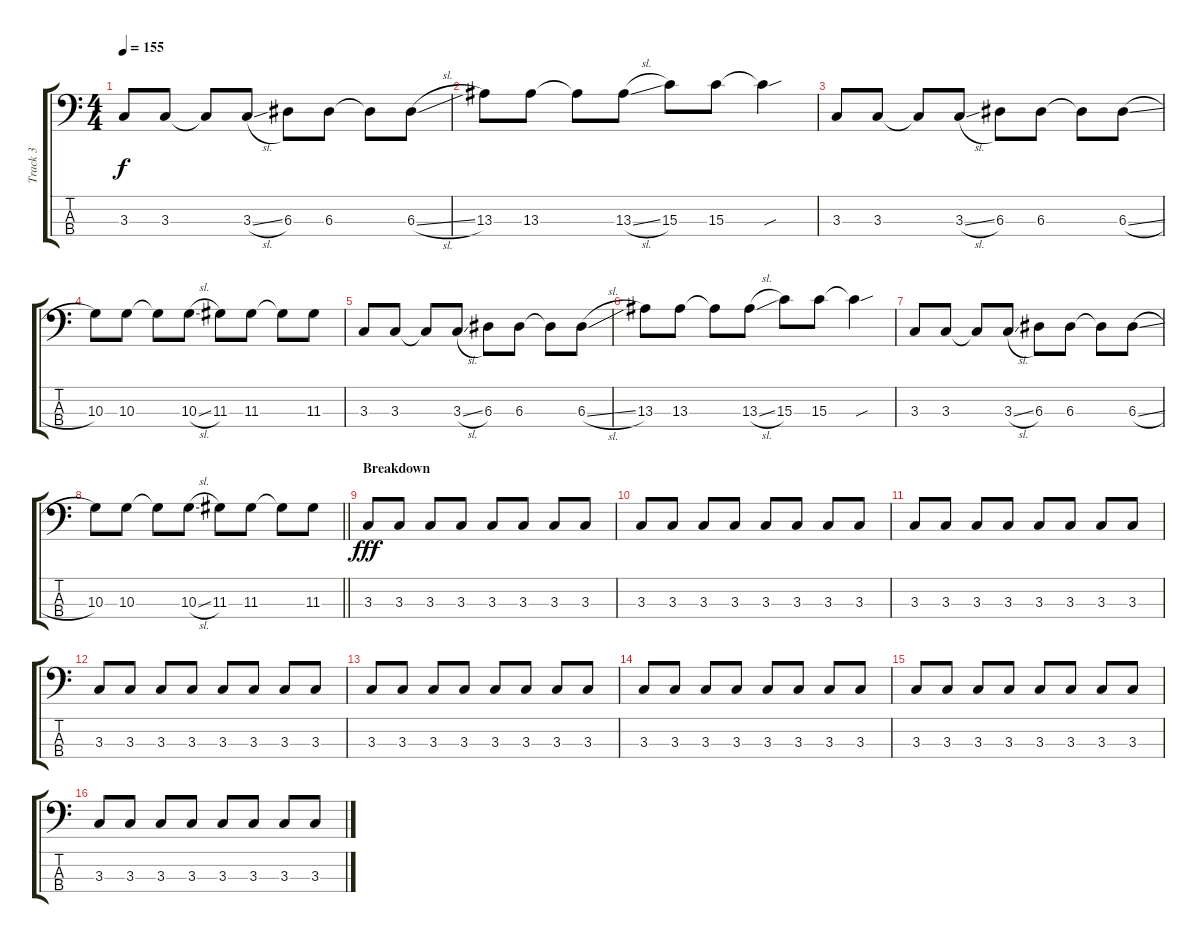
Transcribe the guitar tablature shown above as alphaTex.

\track ("Track 3" "Track 3") {instrument electricbassfinger}
\staff {score tabs}
\tuning (G2 D2 A1 E1) {hide}
\ts (4 4)
\tempo 155
\clef f4
\ks c
3.3.8{dy f} 3.3.8 3.3{t}.8 3.3{sl}.8 6.3.8 6.3.8 6.3{t}.8 6.3{sl}.8 |
13.3.8 13.3.8 13.3{t}.8 13.3{sl}.8 15.3.8 15.3.8 15.3{sou t}.4 |
3.3.8 3.3.8 3.3{t}.8 3.3{sl}.8 6.3.8 6.3.8 6.3{t}.8 6.3{sl}.8 |
10.3.8 10.3.8 10.3{t}.8 10.3{sl}.8 11.3.8 11.3.8 11.3{t}.8 11.3.8 |
3.3.8 3.3.8 3.3{t}.8 3.3{sl}.8 6.3.8 6.3.8 6.3{t}.8 6.3{sl}.8 |
13.3.8 13.3.8 13.3{t}.8 13.3{sl}.8 15.3.8 15.3.8 15.3{sou t}.4 |
3.3.8 3.3.8 3.3{t}.8 3.3{sl}.8 6.3.8 6.3.8 6.3{t}.8 6.3{sl}.8 |
\barLineRight lightlight
10.3.8 10.3.8 10.3{t}.8 10.3{sl}.8 11.3.8 11.3.8 11.3{t}.8 11.3.8 |
\section ("" "Breakdown")
3.3.8{dy fff} 3.3.8 3.3.8 3.3.8 3.3.8 3.3.8 3.3.8 3.3.8 |
3.3.8 3.3.8 3.3.8 3.3.8 3.3.8 3.3.8 3.3.8 3.3.8 |
3.3.8 3.3.8 3.3.8 3.3.8 3.3.8 3.3.8 3.3.8 3.3.8 |
3.3.8 3.3.8 3.3.8 3.3.8 3.3.8 3.3.8 3.3.8 3.3.8 |
3.3.8 3.3.8 3.3.8 3.3.8 3.3.8 3.3.8 3.3.8 3.3.8 |
3.3.8 3.3.8 3.3.8 3.3.8 3.3.8 3.3.8 3.3.8 3.3.8 |
3.3.8 3.3.8 3.3.8 3.3.8 3.3.8 3.3.8 3.3.8 3.3.8 |
3.3.8 3.3.8 3.3.8 3.3.8 3.3.8 3.3.8 3.3.8 3.3.8
